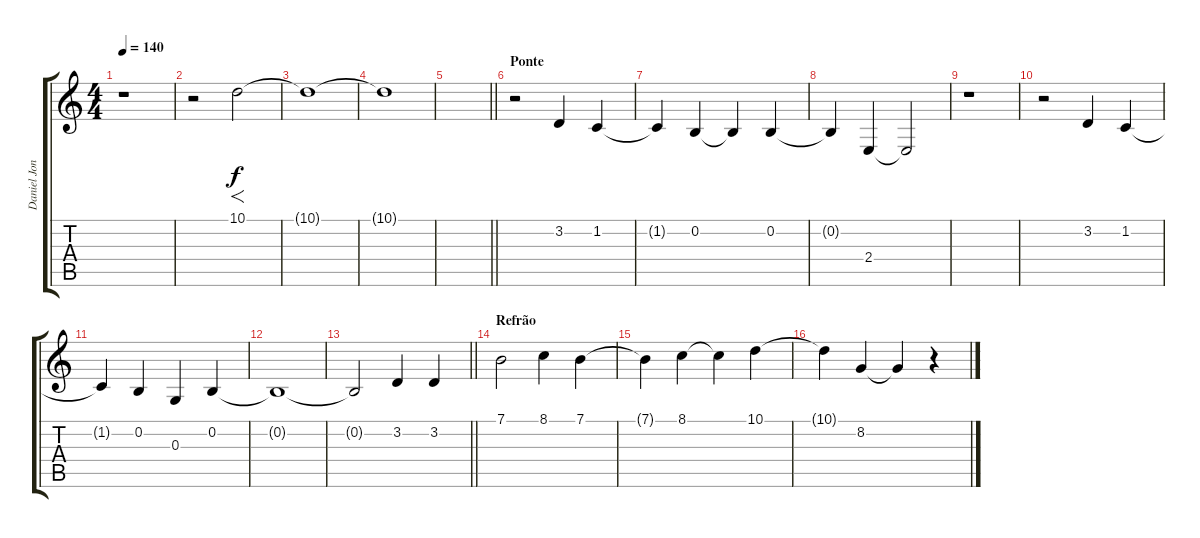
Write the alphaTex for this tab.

\track ("Daniel Jonhs (Vocal)" "Daniel Jon") {instrument synthvoice}
\staff {score tabs}
\tuning (E4 B3 G3 D3 A2 E2) {hide}
\ts (4 4)
\tempo 140
\clef g2
\ks c
r.1{dy f} |
r.2 10.1.2{f} |
10.1{t}.1 |
10.1{t}.1 |
\barLineRight lightlight
|
\section ("" "Ponte")
r.2 3.2.4 1.2.4 |
1.2{t}.4 0.2.4 0.2{t}.4 0.2.4 |
0.2{t}.4 2.4.4 2.4{t}.2 |
r.1 |
r.2 3.2.4 1.2.4 |
1.2{t}.4 0.2.4 0.3.4 0.2.4 |
0.2{t}.1 |
\barLineRight lightlight
0.2{t}.2 3.2.4 3.2.4 |
\section ("" "Refrão ")
7.1.2 8.1.4 7.1.4 |
7.1{t}.4 8.1.4 8.1{t}.4 10.1.4 |
10.1{t}.4 8.2.4 8.2{t}.4 r.4
